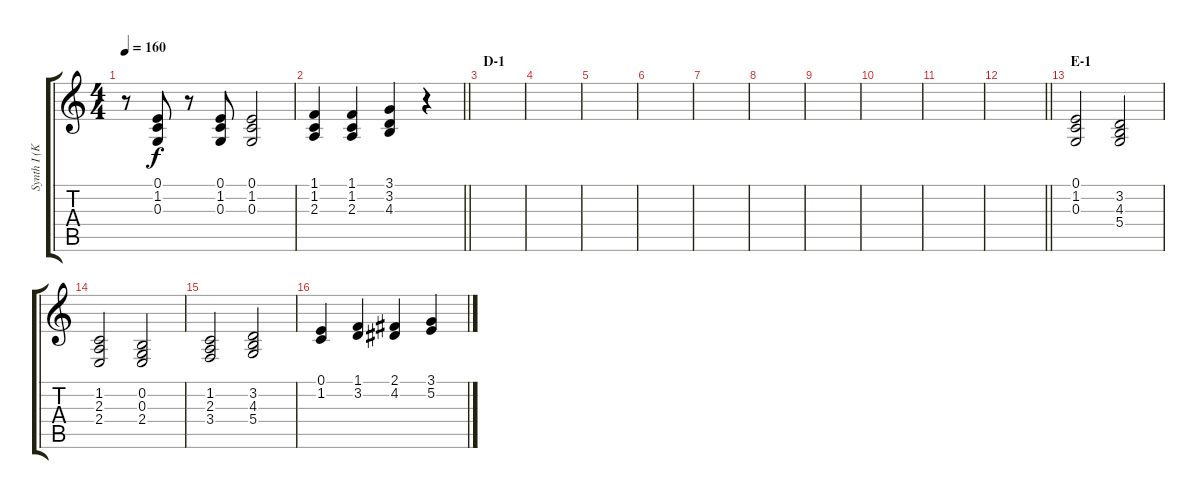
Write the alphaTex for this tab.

\track ("Synth I (Kotobuki Tsumugi)" "Synth I (K") {instrument drawbarorgan}
\staff {score tabs}
\tuning (E4 B3 G3 D3 A2 E2) {hide}
\ts (4 4)
\tempo 160
\clef g2
\ks c
r.8{dy f} (0.1 1.2 0.3).8 r.8 (0.1 1.2 0.3).8 (0.1 1.2 0.3).2 |
\barLineRight lightlight
(1.1 1.2 2.3).4 (1.1 1.2 2.3).4 (3.1 3.2 4.3).4 r.4 |
\section ("" "D-1")
|
|
|
|
|
|
|
|
|
\barLineRight lightlight
|
\section ("" "E-1")
(0.1 1.2 0.3).2 (3.2 4.3 5.4).2 |
(1.2 2.3 2.4).2 (0.2 0.3 2.4).2 |
(1.2 2.3 3.4).2 (3.2 4.3 5.4).2 |
(0.1 1.2).4 (1.1 3.2).4 (2.1 4.2).4 (3.1 5.2).4
